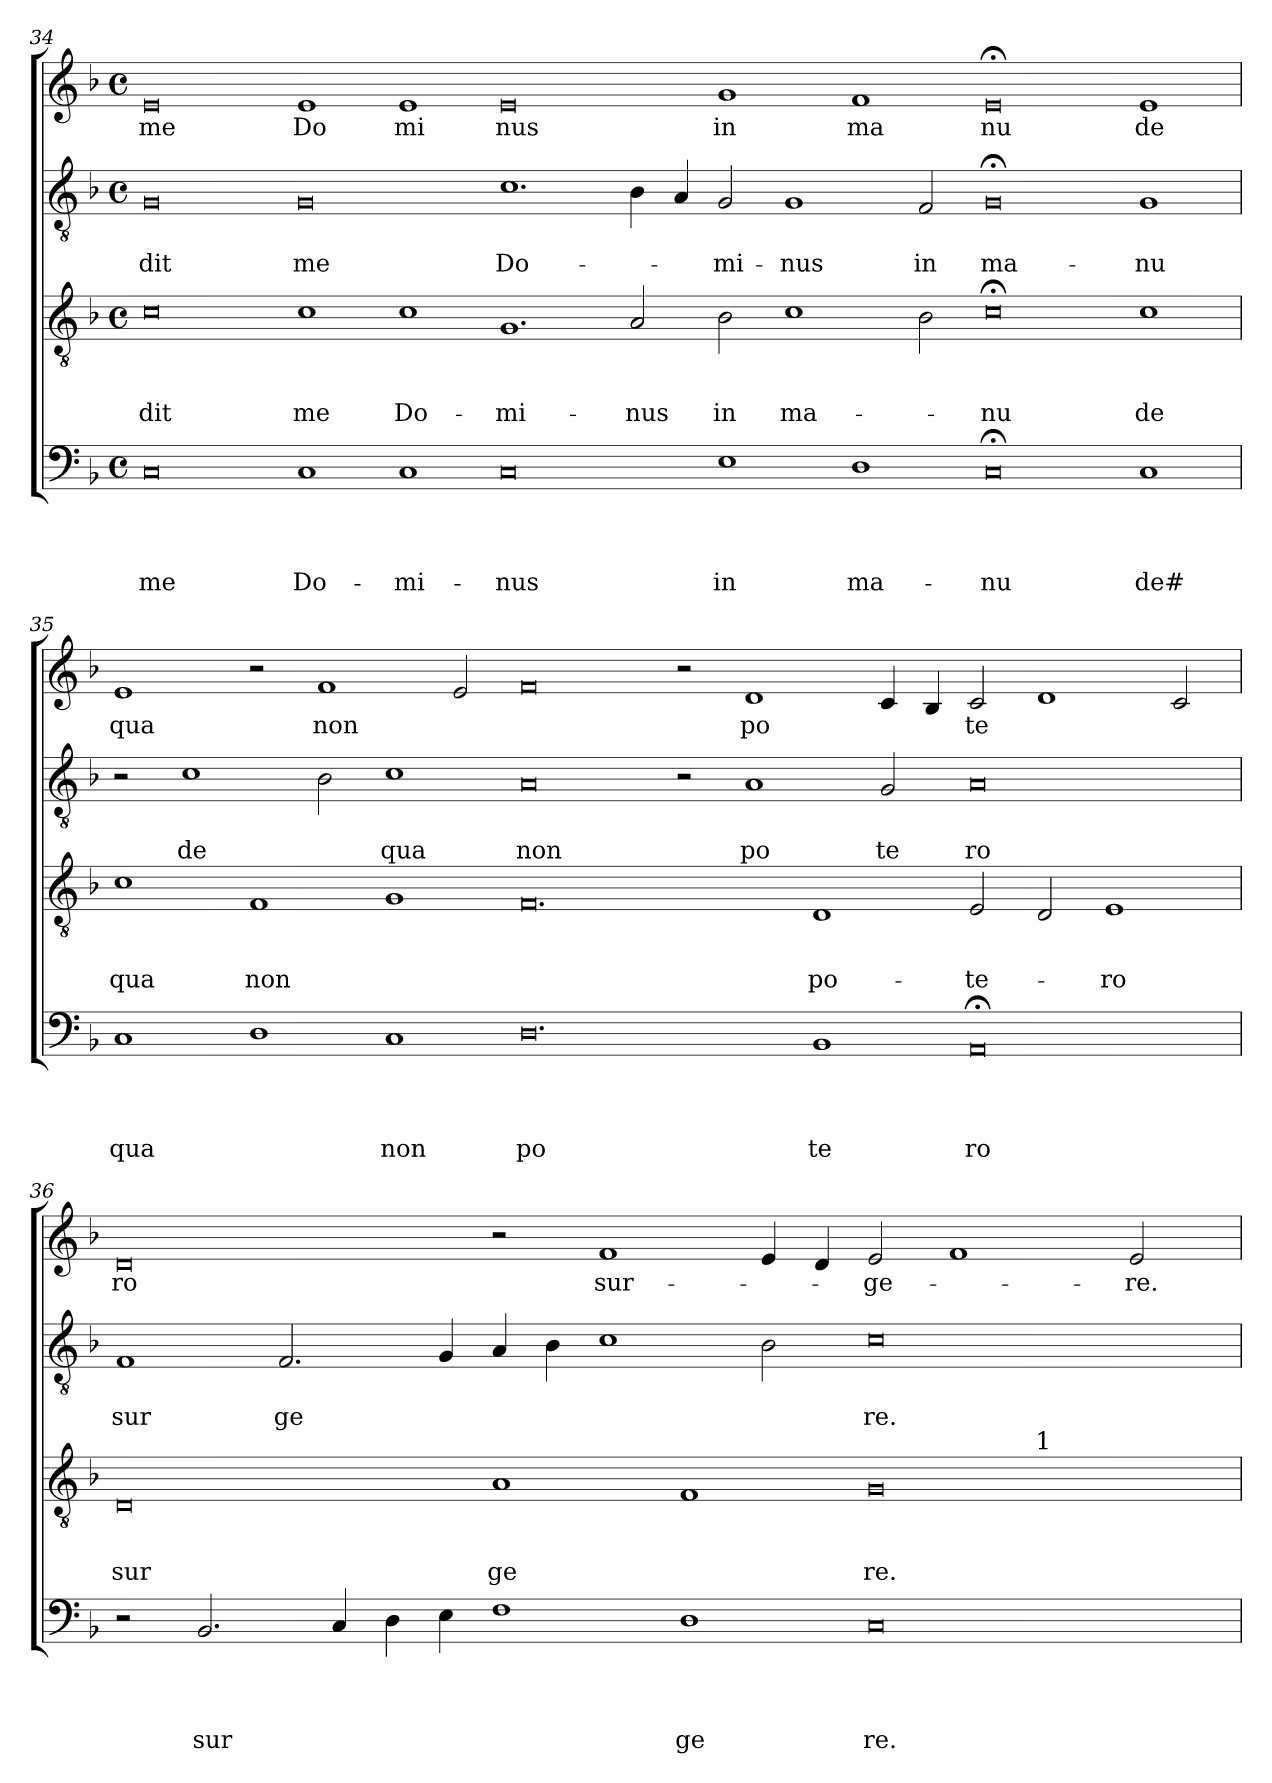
**kern	**text	**text	**text	**text	**kern	**text	**text	**text	**kern	**text	**text	**kern	**text
*part4	*part4	*part4	*part4	*part4	*part3	*part3	*part3	*part3	*part2	*part2	*part2	*part1	*part1
*staff4	*staff4	*staff4	*staff4	*staff4	*staff3	*staff3	*staff3	*staff3	*staff2	*staff2	*staff2	*staff1	*staff1
!!LO:PB:g=z
*clefF4	*	*	*	*	*clefGv2	*	*	*	*clefGv2	*	*	*clefG2	*
*k[b-]	*	*	*	*	*k[b-]	*	*	*	*k[b-]	*	*	*k[b-]	*
*F:	*	*	*	*	*F:	*	*	*	*F:	*	*	*F:	*
*M4/4	*	*	*	*	*M4/4	*	*	*	*M4/4	*	*	*M4/4	*
*met(c)	*	*	*	*	*met(c)	*	*	*	*met(c)	*	*	*met(c)	*
=34	=34	=34	=34	=34	=34	=34	=34	=34	=34	=34	=34	=34	=34
!	!	!	!	!LO:LY:b	!	!	!	!LO:LY:b	!	!	!LO:LY:b	!	!LO:LY:b
0C	.	.	.	me	0c	.	.	dit	0G	.	dit	0e	me
!	!	!	!	!LO:LY:b	!	!	!	!LO:LY:b	!	!	!LO:LY:b	!	!LO:LY:b
1C	.	.	.	Do-	1c	.	.	me	0G	.	me	1e	Do
!	!	!	!	!LO:LY:b	!	!	!	!LO:LY:b	!	!	!	!	!LO:LY:b
1C	.	.	.	-mi-	1c	.	.	Do-	.	.	.	1e	mi
!	!	!	!	!LO:LY:b	!	!	!	!LO:LY:b	!	!	!LO:LY:b	!	!LO:LY:b
0C	.	.	.	-nus	1.G	.	.	-mi-	1.c	.	Do-	0e	nus
!	!	!	!	!	!	!	!	!LO:LY:b	!	!	!	!	!
.	.	.	.	.	2A/	.	.	-nus	4B-\	.	.	.	.
.	.	.	.	.	.	.	.	.	4A/	.	.	.	.
!	!	!	!	!LO:LY:b	!	!	!	!LO:LY:b	!	!	!LO:LY:b	!	!LO:LY:b
1E	.	.	.	in	2B-\	.	.	in	2G/	.	-mi-	1g	in
!	!	!	!	!	!	!	!	!LO:LY:b	!	!	!LO:LY:b	!	!
.	.	.	.	.	1c	.	.	ma-	1G	.	-nus	.	.
!	!	!	!	!LO:LY:b	!	!	!	!	!	!	!	!	!LO:LY:b
1D	.	.	.	ma-	.	.	.	.	.	.	.	1f	ma
!	!	!	!	!	!	!	!	!	!	!	!LO:LY:b	!	!
.	.	.	.	.	2B-\	.	.	.	2F/	.	in	.	.
!	!	!	!	!LO:LY:b	!	!	!	!LO:LY:b	!	!	!LO:LY:b	!	!LO:LY:b
0C;	.	.	.	-nu	0c;<	.	.	-nu	0G;	.	ma-	0e;	nu
!	!	!	!	!LO:LY:b	!	!	!	!LO:LY:b	!	!	!LO:LY:b	!	!LO:LY:b
1C	.	.	.	de#	1c	.	.	de	1G	.	-nu	1e	de
!!LO:LB:g=z
=35	=35	=35	=35	=35	=35	=35	=35	=35	=35	=35	=35	=35	=35
!	!	!	!	!LO:LY:b	!	!	!	!LO:LY:b	!	!	!	!	!LO:LY:b
1C	.	.	.	qua	1c	.	.	qua	2r	.	.	1e	qua
!	!	!	!	!	!	!	!	!	!	!	!LO:LY:b	!	!
.	.	.	.	.	.	.	.	.	1c	.	de	.	.
!	!	!	!	!	!	!	!	!LO:LY:b	!	!	!	!	!
1D	.	.	.	.	1F	.	.	non	.	.	.	2r	.
!	!	!	!	!	!	!	!	!	!	!	!	!	!LO:LY:b
.	.	.	.	.	.	.	.	.	2B-\	.	.	1f	non
!	!	!	!	!LO:LY:b	!	!	!	!	!	!	!LO:LY:b	!	!
1C	.	.	.	non	1G	.	.	.	1c	.	qua	.	.
.	.	.	.	.	.	.	.	.	.	.	.	2e/	.
!	!	!	!	!LO:LY:b	!	!	!	!	!	!	!LO:LY:b	!	!
0.D	.	.	.	po	0.F	.	.	.	0A	.	non	0f	.
.	.	.	.	.	.	.	.	.	2r	.	.	2r	.
!	!	!	!	!	!	!	!	!	!	!	!LO:LY:b	!	!LO:LY:b
.	.	.	.	.	.	.	.	.	1A	.	po	1d	po
!	!	!	!	!LO:LY:b	!	!	!	!LO:LY:b	!	!	!	!	!
1BB-	.	.	.	te	1D	.	.	po-	.	.	.	.	.
!	!	!	!	!	!	!	!	!	!	!	!LO:LY:b	!	!
.	.	.	.	.	.	.	.	.	2G/	.	te	4c/	.
.	.	.	.	.	.	.	.	.	.	.	.	4B-/	.
!	!	!	!	!LO:LY:b	!	!	!	!LO:LY:b	!	!	!LO:LY:b	!	!LO:LY:b
0AA;	.	.	.	ro	2E/	.	.	-te-	0A	.	ro	2c/	te
.	.	.	.	.	2D/	.	.	.	.	.	.	1d	.
!	!	!	!	!	!	!	!	!LO:LY:b	!	!	!	!	!
.	.	.	.	.	1E	.	.	-ro	.	.	.	.	.
.	.	.	.	.	.	.	.	.	.	.	.	2c/	.
!!LO:LB:g=z
=36	=36	=36	=36	=36	=36	=36	=36	=36	=36	=36	=36	=36	=36
!	!	!	!	!	!	!	!	!LO:LY:b	!	!	!LO:LY:b	!	!LO:LY:b
*	*	*	*	*	*^	*	*	*	*	*	*	*	*
2r	.	.	.	.	0D	1ryy	.	.	sur	1F	.	sur	0d	ro
!	!	!	!	!LO:LY:b	!	!	!	!	!	!	!	!	!	!
2.BB-/	.	.	.	sur	.	.	.	.	.	.	.	.	.	.
!	!	!	!	!	!	!	!	!	!	!	!	!LO:LY:b	!	!
.	.	.	.	.	.	1ryy	.	.	.	2.F/	.	ge	.	.
4C/	.	.	.	.	.	.	.	.	.	.	.	.	.	.
4D\	.	.	.	.	.	.	.	.	.	.	.	.	.	.
4E\	.	.	.	.	.	.	.	.	.	4G/	.	.	.	.
!	!	!	!	!	!	!	!	!	!LO:LY:b	!	!	!	!	!
1F	.	.	.	.	1A	1ryy	.	.	ge	4A/	.	.	2r	.
.	.	.	.	.	.	.	.	.	.	4B-\	.	.	.	.
!	!	!	!	!	!	!	!	!	!	!	!	!	!	!LO:LY:b
.	.	.	.	.	.	.	.	.	.	1c	.	.	1f	sur-
!	!	!	!	!LO:LY:b	!	!	!	!	!	!	!	!	!	!
1D	.	.	.	ge	1F	1ryy	.	.	.	.	.	.	.	.
.	.	.	.	.	.	.	.	.	.	2B-\	.	.	4e/	.
.	.	.	.	.	.	.	.	.	.	.	.	.	4d/	.
!	!	!	!	!LO:LY:b	!	!	!	!	!LO:LY:b	!	!	!LO:LY:b	!	!LO:LY:b
0C	.	.	.	re.	0G	2ryy	.	.	re.	0c	.	re.	2e/	-ge-
.	.	.	.	.	.	4ryy	.	.	.	.	.	.	1f	.
.	.	.	.	.	.	16..ryy	.	.	.	.	.	.	.	.
!	!	!	!	!	!	!LO:TX:a:t=1	!	!	!	!	!	!	!	!
.	.	.	.	.	.	1ryy	.	.	.	.	.	.	.	.
!	!	!	!	!	!	!	!	!	!	!	!	!	!	!LO:LY:b
.	.	.	.	.	.	.	.	.	.	.	.	.	2e/	-re.
.	.	.	.	.	.	8ryy	.	.	.	.	.	.	.	.
.	.	.	.	.	.	64ryy	.	.	.	.	.	.	.	.
*	*	*	*	*	*v	*v	*	*	*	*	*	*	*	*
=	=	=	=	=	=	=	=	=	=	=	=	=	=
*-	*-	*-	*-	*-	*-	*-	*-	*-	*-	*-	*-	*-	*-
